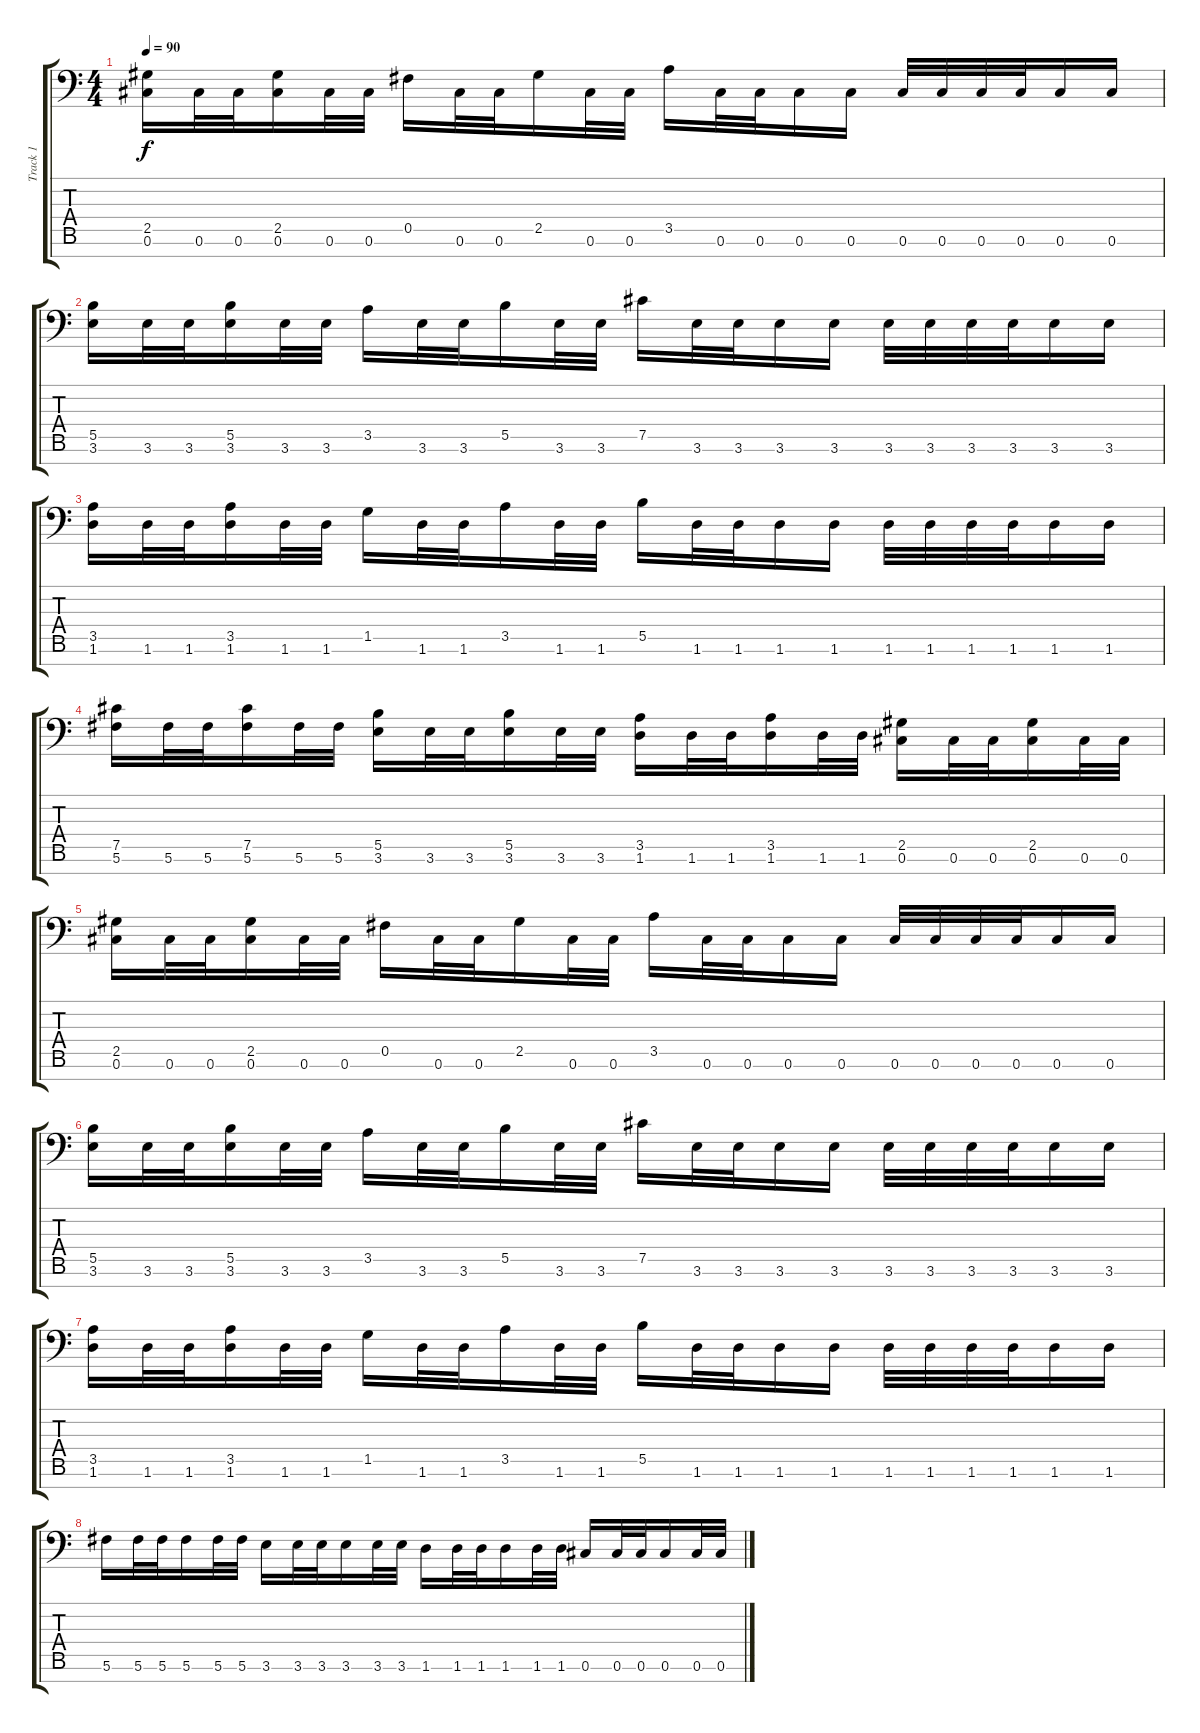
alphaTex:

\track ("Track 1" "Track 1") {instrument acousticguitarsteel}
\staff {score tabs}
\tuning (Db4 Ab3 E3 B2 Gb2 Db2 Ab1) {hide}
\ts (4 4)
\tempo 90
\clef f4
\ks c
(2.5 0.6).16{dy f instrument distortionguitar} 0.6.32 0.6.32 (2.5 0.6).16 0.6.32 0.6.32 0.5.16 0.6.32 0.6.32 2.5.16 0.6.32 0.6.32 3.5.16 0.6.32 0.6.32 0.6.16 0.6.16 0.6.32 0.6.32 0.6.32 0.6.32 0.6.16 0.6.16 |
(5.5 3.6).16 3.6.32 3.6.32 (5.5 3.6).16 3.6.32 3.6.32 3.5.16 3.6.32 3.6.32 5.5.16 3.6.32 3.6.32 7.5.16 3.6.32 3.6.32 3.6.16 3.6.16 3.6.32 3.6.32 3.6.32 3.6.32 3.6.16 3.6.16 |
(3.5 1.6).16 1.6.32 1.6.32 (3.5 1.6).16 1.6.32 1.6.32 1.5.16 1.6.32 1.6.32 3.5.16 1.6.32 1.6.32 5.5.16 1.6.32 1.6.32 1.6.16 1.6.16 1.6.32 1.6.32 1.6.32 1.6.32 1.6.16 1.6.16 |
(7.5 5.6).16 5.6.32 5.6.32 (7.5 5.6).16 5.6.32 5.6.32 (5.5 3.6).16 3.6.32 3.6.32 (5.5 3.6).16 3.6.32 3.6.32 (3.5 1.6).16 1.6.32 1.6.32 (3.5 1.6).16 1.6.32 1.6.32 (2.5 0.6).16 0.6.32 0.6.32 (2.5 0.6).16 0.6.32 0.6.32 |
(2.5 0.6).16{volume 11} 0.6.32 0.6.32 (2.5 0.6).16 0.6.32 0.6.32 0.5.16 0.6.32 0.6.32 2.5.16 0.6.32 0.6.32 3.5.16 0.6.32 0.6.32 0.6.16 0.6.16 0.6.32 0.6.32 0.6.32 0.6.32 0.6.16 0.6.16 |
(5.5 3.6).16 3.6.32 3.6.32 (5.5 3.6).16 3.6.32 3.6.32 3.5.16 3.6.32 3.6.32 5.5.16 3.6.32 3.6.32 7.5.16 3.6.32 3.6.32 3.6.16 3.6.16 3.6.32 3.6.32 3.6.32 3.6.32 3.6.16 3.6.16 |
(3.5 1.6).16 1.6.32 1.6.32 (3.5 1.6).16 1.6.32 1.6.32 1.5.16 1.6.32 1.6.32 3.5.16 1.6.32 1.6.32 5.5.16 1.6.32 1.6.32 1.6.16 1.6.16 1.6.32 1.6.32 1.6.32 1.6.32 1.6.16 1.6.16 |
5.6.16 5.6.32 5.6.32 5.6.16 5.6.32 5.6.32 3.6.16 3.6.32 3.6.32 3.6.16 3.6.32 3.6.32 1.6.16 1.6.32 1.6.32 1.6.16 1.6.32 1.6.32 0.6.16 0.6.32 0.6.32 0.6.16 0.6.32 0.6.32
